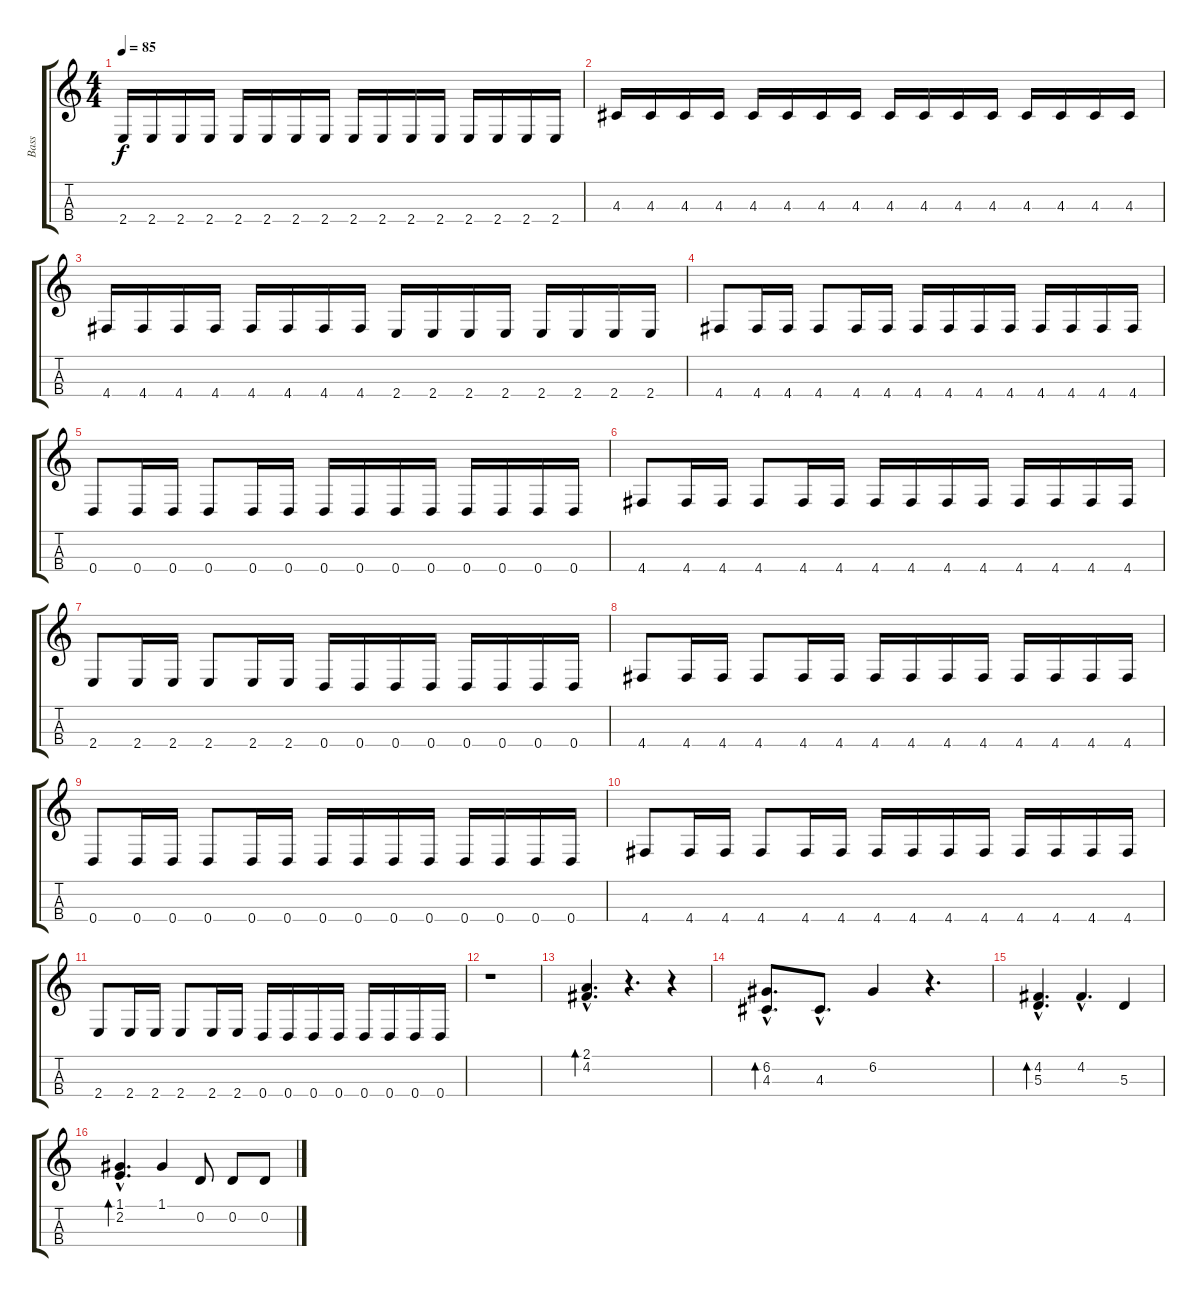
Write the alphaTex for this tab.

\track ("Bass" "Bass") {instrument electricbasspick}
\staff {score tabs}
\tuning (G3 D3 A2 D2) {hide}
\ts (4 4)
\tempo 85
\clef g2
\ks c
2.4.16{dy f} 2.4.16 2.4.16 2.4.16 2.4.16 2.4.16 2.4.16 2.4.16 2.4.16 2.4.16 2.4.16 2.4.16 2.4.16 2.4.16 2.4.16 2.4.16 |
4.3.16 4.3.16 4.3.16 4.3.16 4.3.16 4.3.16 4.3.16 4.3.16 4.3.16 4.3.16 4.3.16 4.3.16 4.3.16 4.3.16 4.3.16 4.3.16 |
4.4.16 4.4.16 4.4.16 4.4.16 4.4.16 4.4.16 4.4.16 4.4.16 2.4.16 2.4.16 2.4.16 2.4.16 2.4.16 2.4.16 2.4.16 2.4.16 |
4.4.8 4.4.16 4.4.16 4.4.8 4.4.16 4.4.16 4.4.16 4.4.16 4.4.16 4.4.16 4.4.16 4.4.16 4.4.16 4.4.16 |
0.4.8 0.4.16 0.4.16 0.4.8 0.4.16 0.4.16 0.4.16 0.4.16 0.4.16 0.4.16 0.4.16 0.4.16 0.4.16 0.4.16 |
4.4.8 4.4.16 4.4.16 4.4.8 4.4.16 4.4.16 4.4.16 4.4.16 4.4.16 4.4.16 4.4.16 4.4.16 4.4.16 4.4.16 |
2.4.8 2.4.16 2.4.16 2.4.8 2.4.16 2.4.16 0.4.16 0.4.16 0.4.16 0.4.16 0.4.16 0.4.16 0.4.16 0.4.16 |
4.4.8 4.4.16 4.4.16 4.4.8 4.4.16 4.4.16 4.4.16 4.4.16 4.4.16 4.4.16 4.4.16 4.4.16 4.4.16 4.4.16 |
0.4.8 0.4.16 0.4.16 0.4.8 0.4.16 0.4.16 0.4.16 0.4.16 0.4.16 0.4.16 0.4.16 0.4.16 0.4.16 0.4.16 |
4.4.8 4.4.16 4.4.16 4.4.8 4.4.16 4.4.16 4.4.16 4.4.16 4.4.16 4.4.16 4.4.16 4.4.16 4.4.16 4.4.16 |
2.4.8 2.4.16 2.4.16 2.4.8 2.4.16 2.4.16 0.4.16 0.4.16 0.4.16 0.4.16 0.4.16 0.4.16 0.4.16 0.4.16 |
r.1 |
(2.1{hac} 4.2{hac}).4{d bd 240} r.4{d} r.4 |
(6.2{hac} 4.3{hac}).8{d bd 240} 4.3{hac}.8{d} 6.2.4 r.4{d} |
(4.2{hac} 5.3{hac}).4{d bd 240} 4.2{hac}.4{d} 5.3.4 |
(1.1{hac} 2.2{hac}).4{d bd 240} 1.1.4 0.2.8 0.2.8 0.2.8
